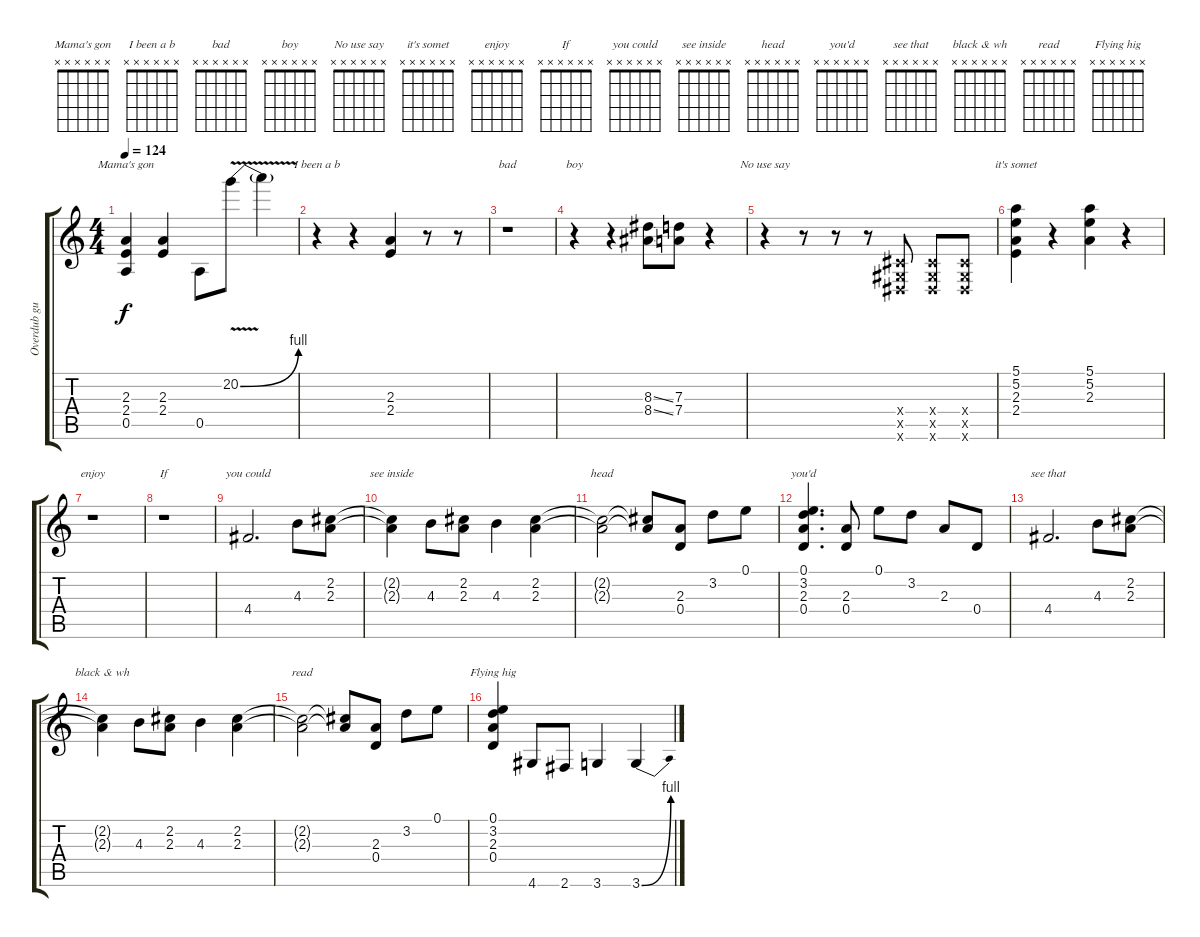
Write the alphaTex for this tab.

\track ("Overdub guitar" "Overdub gu") {instrument overdrivenguitar}
\staff {score tabs}
\tuning (E4 B3 G3 D3 A2 E2) {hide}
\chord ("Mama's gon" x x x x x x)
\chord ("I been a b" x x x x x x)
\chord ("bad" x x x x x x)
\chord ("boy" x x x x x x)
\chord ("No use say" x x x x x x)
\chord ("it's somet" x x x x x x)
\chord ("enjoy" x x x x x x)
\chord ("If" x x x x x x)
\chord ("you could" x x x x x x)
\chord ("see inside" x x x x x x)
\chord ("head" x x x x x x)
\chord ("you'd" x x x x x x)
\chord ("see that" x x x x x x)
\chord ("black & wh" x x x x x x)
\chord ("read" x x x x x x)
\chord ("Flying hig" x x x x x x)
\ts (4 4)
\tempo 124
\clef g2
\ks c
(2.3 2.4 0.5).4{ch "Mama's gon" dy f} (2.3 2.4).4 0.5.8 20.2{be (bend 0 0 60 4) v}.8 20.2{t}.4 |
r.4{ch "I been a b"} r.4 (2.3 2.4).4 r.8 r.8 |
r.1{ch "bad"} |
r.4{ch "boy"} r.4 (8.3{ss} 8.4{ss}).8 (7.3 7.4).8 r.4 |
r.4{ch "No use say"} r.8 r.8 r.8 (-1.4{x} -1.5{x} -1.6{x}).8 (-1.4{x} -1.5{x} -1.6{x}).8 (-1.4{x} -1.5{x} -1.6{x}).8 |
(5.1 5.2 2.3 2.4).4{ch "it's somet"} r.4 (5.1 5.2 2.3).4 r.4 |
r.1{ch "enjoy"} |
r.1{ch "If"} |
4.4.2{d ch "you could"} 4.3.8 (2.2 2.3).8 |
(2.2{t} 2.3{t}).4{ch "see inside"} 4.3.8 (2.2 2.3).8 4.3.4 (2.2 2.3).4 |
(2.2{t} 2.3{t}).2{ch "head"} (2.2{t} 2.3{t}).8 (2.3 0.4).8 3.2.8 0.1.8 |
(0.1 3.2 2.3 0.4).4{d ch "you'd"} (2.3 0.4).8 0.1.8 3.2.8 2.3.8 0.4.8 |
4.4.2{d ch "see that"} 4.3.8 (2.2 2.3).8 |
(2.2{t} 2.3{t}).4{ch "black & wh"} 4.3.8 (2.2 2.3).8 4.3.4 (2.2 2.3).4 |
(2.2{t} 2.3{t}).2{ch "read"} (2.2{t} 2.3{t}).8 (2.3 0.4).8 3.2.8 0.1.8 |
(0.1 3.2 2.3 0.4).4{ch "Flying hig"} 4.6.8 2.6.8 3.6.4 3.6{be (bend 0 0 60 4)}.4
